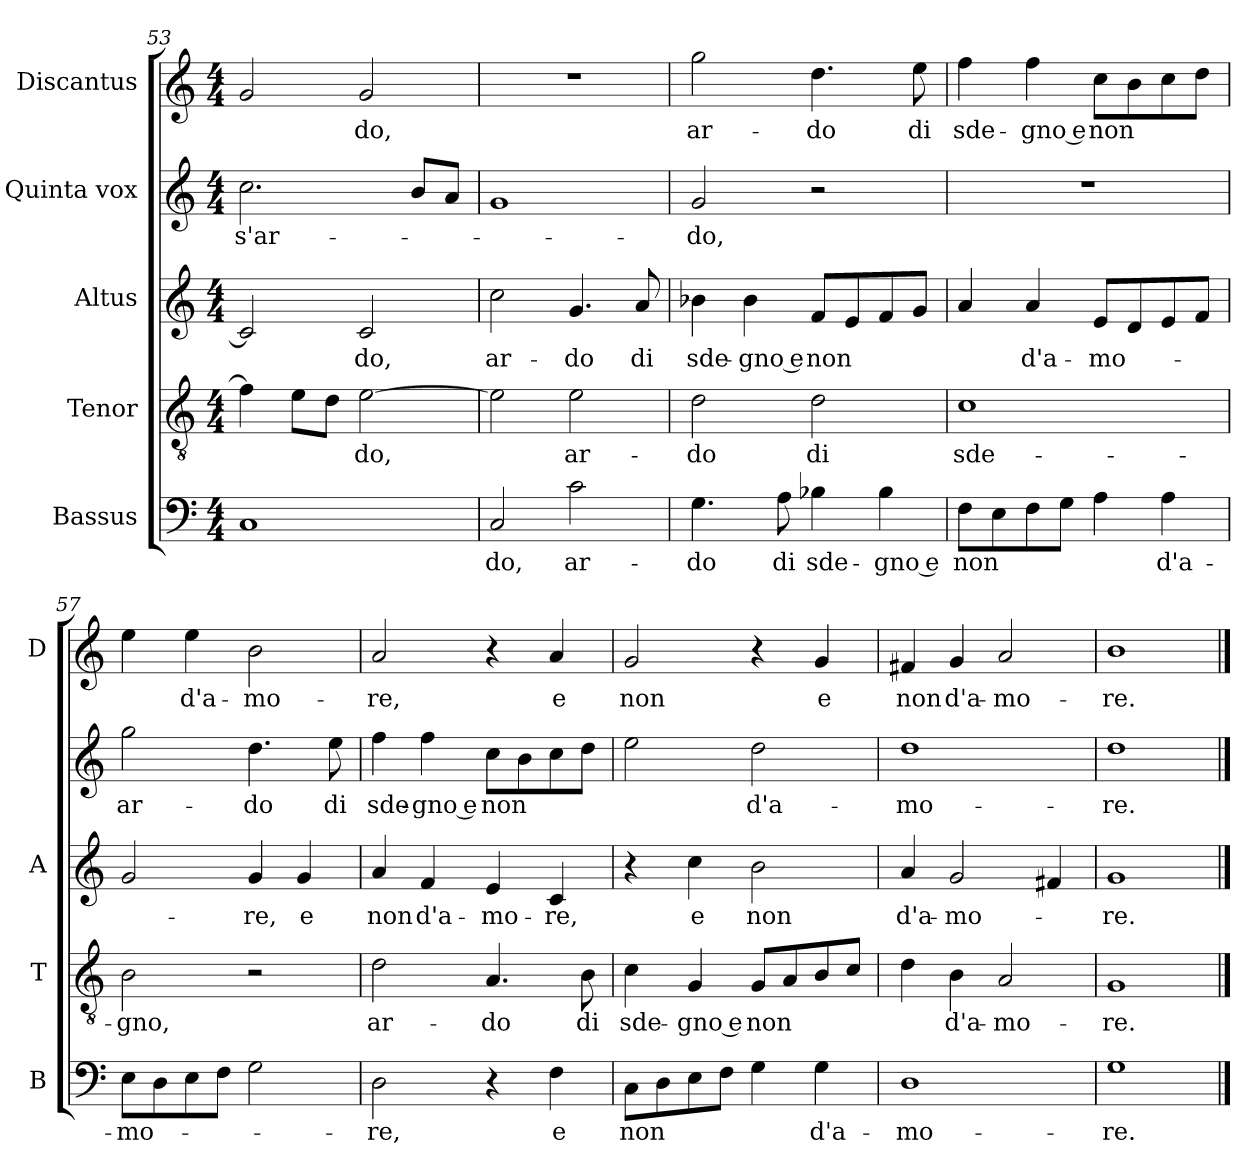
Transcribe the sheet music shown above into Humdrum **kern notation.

**kern	**text	**kern	**text	**kern	**text	**kern	**text	**kern	**text
*part5	*part5	*part4	*part4	*part3	*part3	*part2	*part2	*part1	*part1
*staff5	*staff5	*staff4	*staff4	*staff3	*staff3	*staff2	*staff2	*staff1	*staff1
*I"Bassus	*	*I"Tenor	*	*I"Altus	*	*I"Quinta vox	*	*I"Discantus	*
*I'B	*	*I'T	*	*I'A	*	*	*	*I'D	*
*clefF4	*	*clefGv2	*	*clefG2	*	*clefG2	*	*clefG2	*
*k[]	*	*k[]	*	*k[]	*	*k[]	*	*k[]	*
*C:	*	*C:	*	*C:	*	*C:	*	*C:	*
*M4/4	*	*M4/4	*	*M4/4	*	*M4/4	*	*M4/4	*
=53	=53	=53	=53	=53	=53	=53	=53	=53	=53
!	!	!	!	!	!	!	!LO:LY:b	!	!
1C	.	4f\]	.	2c/]	.	2.cc\	s'ar-	2g/	.
.	.	8e\L	.	.	.	.	.	.	.
.	.	8d\J	.	.	.	.	.	.	.
!	!	!	!LO:LY:b	!	!LO:LY:b	!	!	!	!LO:LY:b
.	.	[2e\	-do,	2c/	-do,	.	.	2g/	-do,
.	.	.	.	.	.	8b/L	.	.	.
.	.	.	.	.	.	8a/J	.	.	.
=54	=54	=54	=54	=54	=54	=54	=54	=54	=54
!	!LO:LY:b	!	!	!	!LO:LY:b	!	!	!	!
2C/	-do,	2e\]	.	2cc\	ar-	1g	.	1r	.
!	!LO:LY:b	!	!LO:LY:b	!	!LO:LY:b	!	!	!	!
2c\	ar-	2e\	ar-	4.g/	-do	.	.	.	.
!	!	!	!	!	!LO:LY:b	!	!	!	!
.	.	.	.	8a/	di	.	.	.	.
=55	=55	=55	=55	=55	=55	=55	=55	=55	=55
!	!LO:LY:b	!	!LO:LY:b	!	!LO:LY:b	!	!LO:LY:b	!	!LO:LY:b
4.G\	-do	2d\	-do	4b-X\	sde-	2g/	-do,	2gg\	ar-
!	!	!	!	!	!LO:LY:b	!	!	!	!
.	.	.	.	4b-\	-gno e	.	.	.	.
!	!LO:LY:b	!	!	!	!	!	!	!	!
8A\	di	.	.	.	.	.	.	.	.
!	!LO:LY:b	!	!LO:LY:b	!	!LO:LY:b	!	!	!	!LO:LY:b
4B-X\	sde-	2d\	di	8f/L	non	2r	.	4.dd\	-do
.	.	.	.	8e/	.	.	.	.	.
!	!LO:LY:b	!	!	!	!	!	!	!	!
4B-\	-gno e	.	.	8f/	.	.	.	.	.
!	!	!	!	!	!	!	!	!	!LO:LY:b
.	.	.	.	8g/J	.	.	.	8ee\	di
=56	=56	=56	=56	=56	=56	=56	=56	=56	=56
!	!LO:LY:b	!	!LO:LY:b	!	!	!	!	!	!LO:LY:b
8F\L	non	1c	sde-	4a/	.	1r	.	4ff\	sde-
8E\	.	.	.	.	.	.	.	.	.
!	!	!	!	!	!LO:LY:b	!	!	!	!LO:LY:b
8F\	.	.	.	4a/	d'a-	.	.	4ff\	-gno e
8G\J	.	.	.	.	.	.	.	.	.
!	!	!	!	!	!LO:LY:b	!	!	!	!LO:LY:b
4A\	.	.	.	8e/L	-mo-	.	.	8cc\L	non
.	.	.	.	8d/	.	.	.	8b\	.
!	!LO:LY:b	!	!	!	!	!	!	!	!
4A\	d'a-	.	.	8e/	.	.	.	8cc\	.
.	.	.	.	8f/J	.	.	.	8dd\J	.
=57	=57	=57	=57	=57	=57	=57	=57	=57	=57
!	!LO:LY:b	!	!LO:LY:b	!	!	!	!LO:LY:b	!	!
8E\L	-mo-	2B\	-gno,	2g/	.	2gg\	ar-	4ee\	.
8D\	.	.	.	.	.	.	.	.	.
!	!	!	!	!	!	!	!	!	!LO:LY:b
8E\	.	.	.	.	.	.	.	4ee\	d'a-
8F\J	.	.	.	.	.	.	.	.	.
!	!	!	!	!	!LO:LY:b	!	!LO:LY:b	!	!LO:LY:b
2G\	.	2r	.	4g/	-re,	4.dd\	-do	2b\	-mo-
!	!	!	!	!	!LO:LY:b	!	!	!	!
.	.	.	.	4g/	e	.	.	.	.
!	!	!	!	!	!	!	!LO:LY:b	!	!
.	.	.	.	.	.	8ee\	di	.	.
=58	=58	=58	=58	=58	=58	=58	=58	=58	=58
!	!LO:LY:b	!	!LO:LY:b	!	!LO:LY:b	!	!LO:LY:b	!	!LO:LY:b
2D\	-re,	2d\	ar-	4a/	non	4ff\	sde-	2a/	-re,
!	!	!	!	!	!LO:LY:b	!	!LO:LY:b	!	!
.	.	.	.	4f/	d'a-	4ff\	-gno e	.	.
!	!	!	!LO:LY:b	!	!LO:LY:b	!	!LO:LY:b	!	!
4r	.	4.A/	-do	4e/	-mo-	8cc\L	non	4r	.
.	.	.	.	.	.	8b\	.	.	.
!	!LO:LY:b	!	!	!	!LO:LY:b	!	!	!	!LO:LY:b
4F\	e	.	.	4c/	-re,	8cc\	.	4a/	e
!	!	!	!LO:LY:b	!	!	!	!	!	!
.	.	8B\	di	.	.	8dd\J	.	.	.
!!LO:LB:g=z
=59	=59	=59	=59	=59	=59	=59	=59	=59	=59
!	!LO:LY:b	!	!LO:LY:b	!	!	!	!	!	!LO:LY:b
8C\L	non	4c\	sde-	4r	.	2ee\	.	2g/	non
8D\	.	.	.	.	.	.	.	.	.
!	!	!	!LO:LY:b	!	!LO:LY:b	!	!	!	!
8E\	.	4G/	-gno e	4cc\	e	.	.	.	.
8F\J	.	.	.	.	.	.	.	.	.
!	!	!	!LO:LY:b	!	!LO:LY:b	!	!LO:LY:b	!	!
4G\	.	8G/L	non	2b\	non	2dd\	d'a-	4r	.
.	.	8A/	.	.	.	.	.	.	.
!	!LO:LY:b	!	!	!	!	!	!	!	!LO:LY:b
4G\	d'a-	8B/	.	.	.	.	.	4g/	e
.	.	8c/J	.	.	.	.	.	.	.
=60	=60	=60	=60	=60	=60	=60	=60	=60	=60
!	!LO:LY:b	!	!	!	!LO:LY:b	!	!LO:LY:b	!	!LO:LY:b
1D	-mo-	4d\	.	4a/	d'a-	1dd	-mo-	4f#X/	non
!	!	!	!LO:LY:b	!	!LO:LY:b	!	!	!	!LO:LY:b
.	.	4B\	d'a-	2g/	-mo-	.	.	4g/	d'a-
!	!	!	!LO:LY:b	!	!	!	!	!	!LO:LY:b
.	.	2A/	-mo-	.	.	.	.	2a/	-mo-
.	.	.	.	4f#X/	.	.	.	.	.
=61	=61	=61	=61	=61	=61	=61	=61	=61	=61
!	!LO:LY:b	!	!LO:LY:b	!	!LO:LY:b	!	!LO:LY:b	!	!LO:LY:b
1G	-re.	1G	-re.	1g	-re.	1dd	-re.	1b	-re.
==	==	==	==	==	==	==	==	==	==
*-	*-	*-	*-	*-	*-	*-	*-	*-	*-
